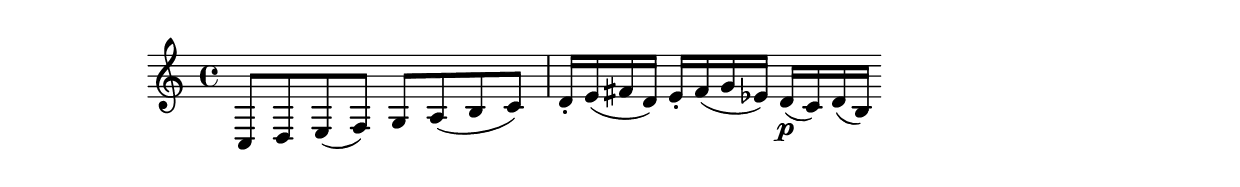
\version "2.18.2"

"/global/music" = \relative c {
  << \new Voice = "global_voice1" {
    c8 d e( f) g a( b c)

    d16-. e( fis d) e-. fis( g ees)
    
    d(\p c) d( b)
  } >>
}

\book {
  \header {
  }

  \bookpart { 
    \score {
      <<
      \new Staff = GlobalStaff \with { }
      \context Staff = GlobalStaff {
        \"/global/music"
      }
      >>
    }
  }
}
